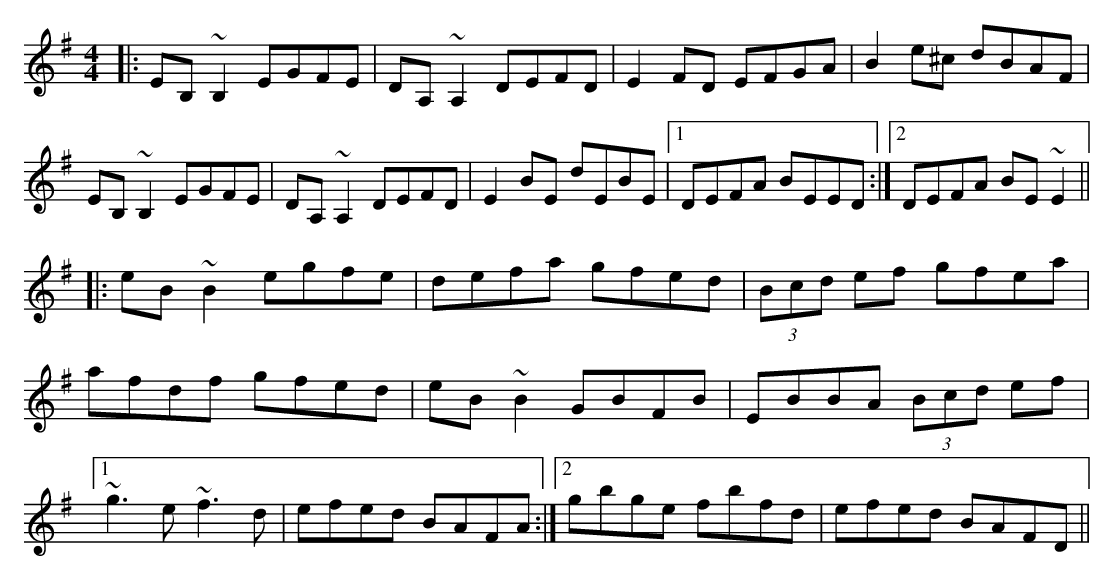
X:1
M:4/4
K:Emin
|:EB,~B,2 EGFE|DA,~A,2 DEFD|E2FD EFGA|B2e^c dBAF|
 EB,~B,2 EGFE|DA,~A,2 DEFD|E2BE dEBE|1 DEFA BEED:|2 DEFA BE~E2||
|: eB~B2 egfe|defa gfed|(3Bcd ef gfea|
afdf gfed|eB~B2 GBFB|EBBA (3Bcd ef|
[1~g3e ~f3d| efed BAFA:|2 gbge fbfd|efed BAFD||
